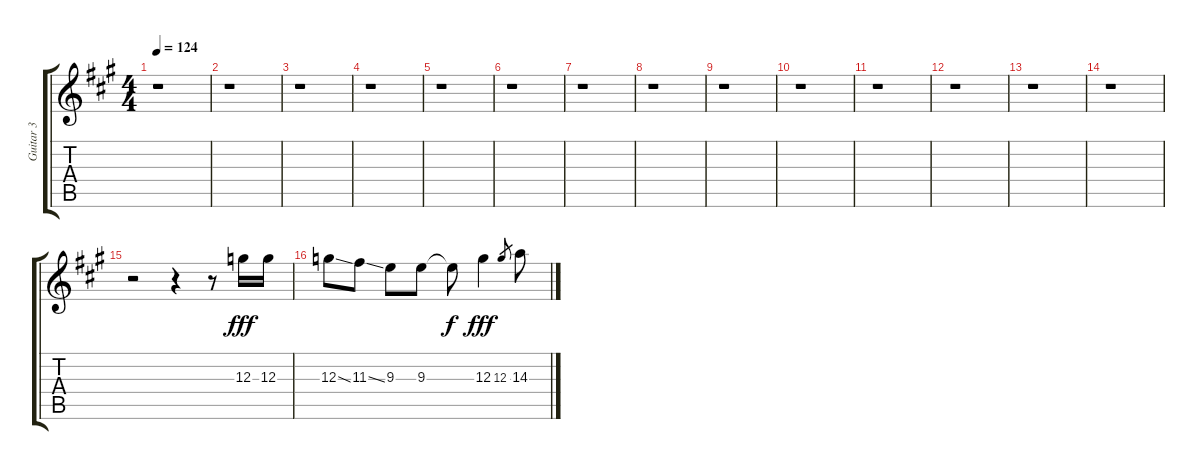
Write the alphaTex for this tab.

\track ("Guitar 3" "Guitar 3") {instrument distortionguitar}
\staff {score tabs}
\tuning (E4 B3 G3 D3 A2 E2) {hide}
\ts (4 4)
\tempo 124
\clef g2
\ks a
r.1{dy fff} |
r.1 |
r.1 |
r.1 |
r.1 |
r.1 |
r.1 |
r.1 |
r.1 |
r.1 |
r.1 |
r.1 |
r.1 |
r.1 |
r.2 r.4 r.8 12.3.16 12.3.16 |
12.3{ss}.8 11.3{ss}.8 9.3.8 9.3.8 9.3{t}.8{dy f} 12.3.4{dy fff} 12.3.8{gr} 14.3.8
